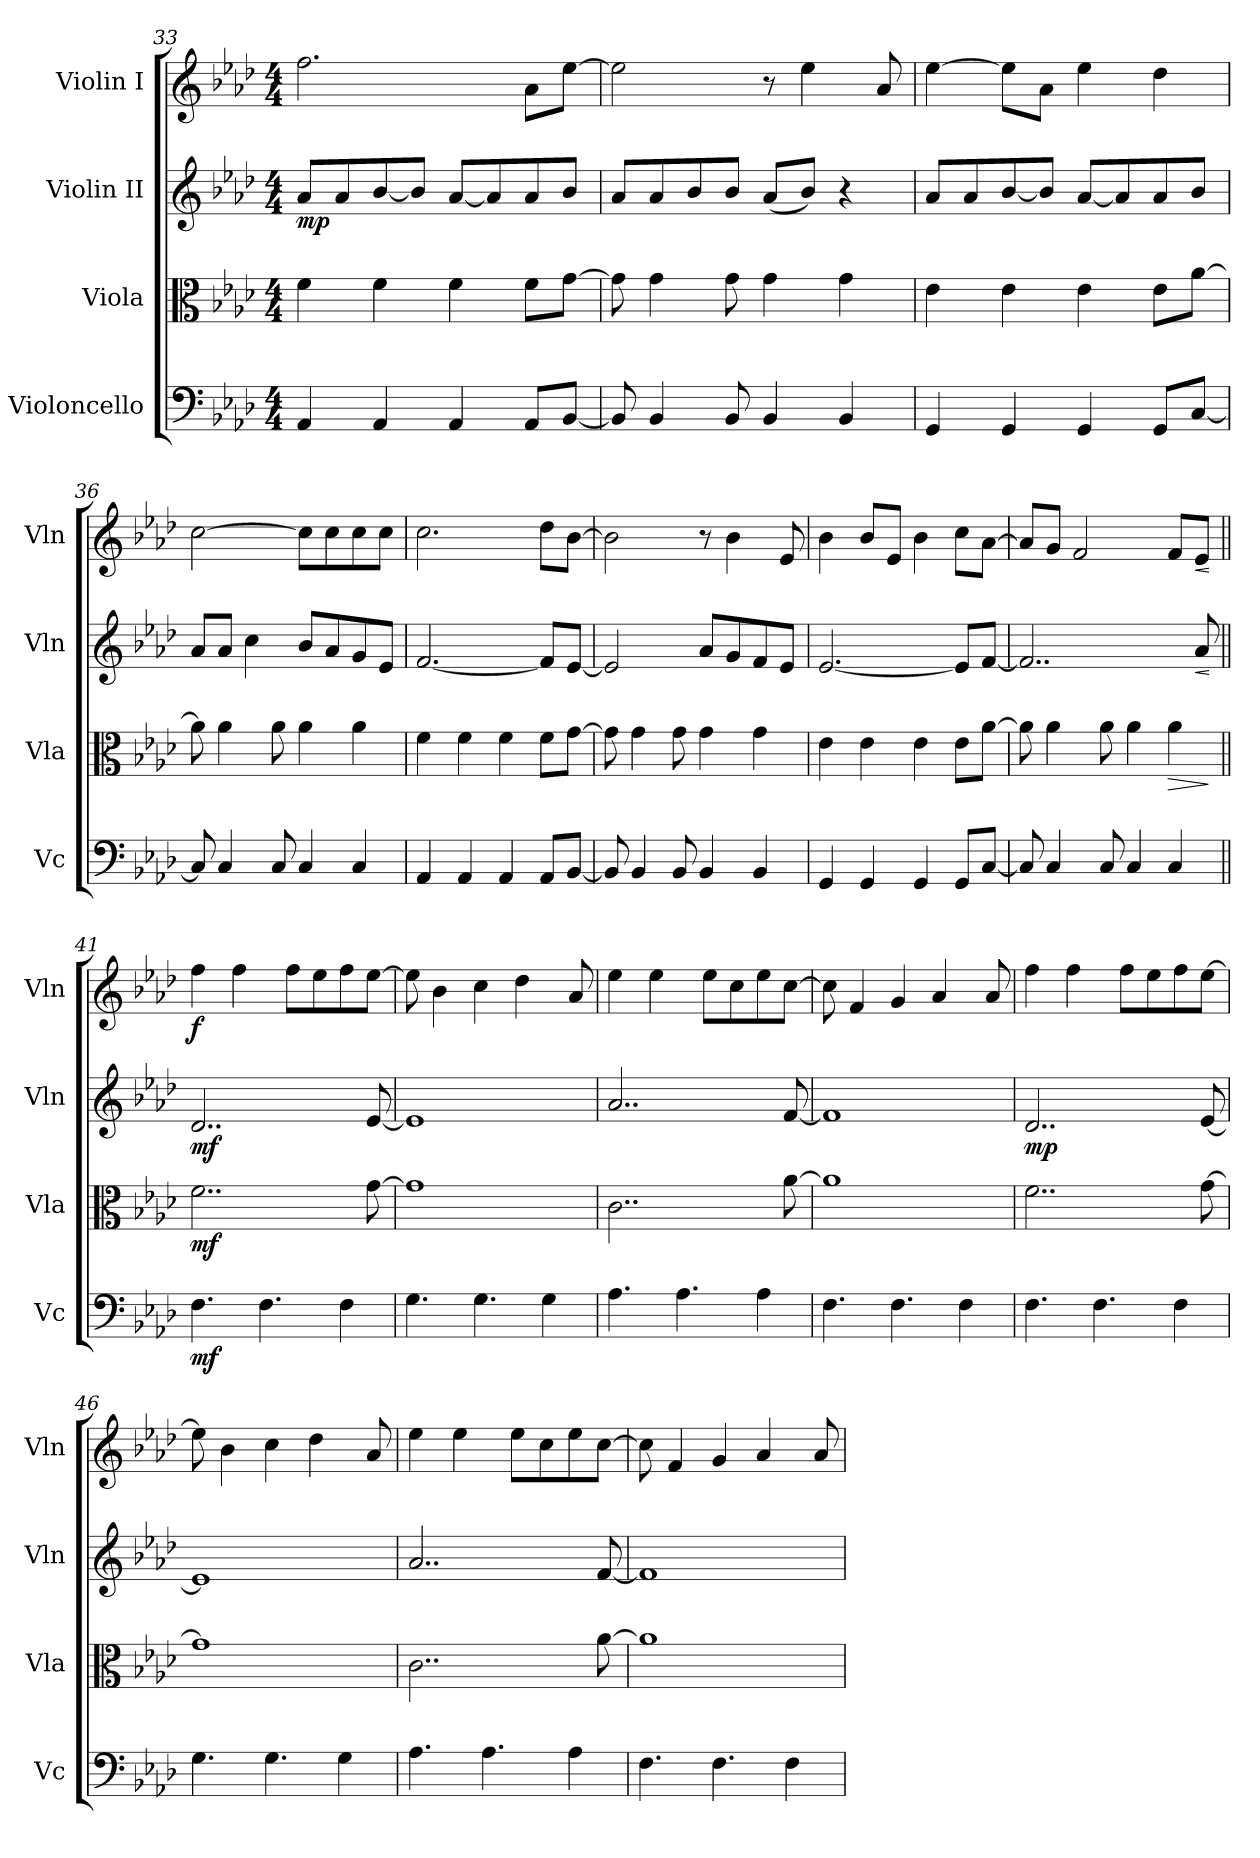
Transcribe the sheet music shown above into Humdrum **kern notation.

**kern	**dynam	**kern	**dynam	**kern	**dynam	**kern	**dynam
*part4	*part4	*part3	*part3	*part2	*part2	*part1	*part1
*staff4	*staff4	*staff3	*staff3	*staff2	*staff2	*staff1	*staff1
*I"Violoncello	*	*I"Viola	*	*I"Violin II	*	*I"Violin I	*
*I'Vc	*	*I'Vla	*	*I'Vln	*	*I'Vln	*
*clefF4	*	*clefC3	*	*clefG2	*	*clefG2	*
*k[b-e-a-d-]	*	*k[b-e-a-d-]	*	*k[b-e-a-d-]	*	*k[b-e-a-d-]	*
*M4/4	*	*M4/4	*	*M4/4	*	*M4/4	*
=33	=33	=33	=33	=33	=33	=33	=33
!	!	!	!	!	!LO:DY:b	!	!
4AA-/	.	4f\	.	8a-/L	mp	2.ff\	.
.	.	.	.	8a-/	.	.	.
4AA-/	.	4f\	.	[8b-/	.	.	.
.	.	.	.	8b-/J]	.	.	.
4AA-/	.	4f\	.	[8a-/L	.	.	.
.	.	.	.	8a-/]	.	.	.
8AA-/L	.	8f\L	.	8a-/	.	8a-\L	.
[8BB-/J	.	[8g\J	.	8b-/J	.	[8ee-\J	.
!!LO:PB:g=z
=34	=34	=34	=34	=34	=34	=34	=34
8BB-/]	.	8g\]	.	8a-/L	.	2ee-\]	.
4BB-/	.	4g\	.	8a-/	.	.	.
.	.	.	.	8b-/	.	.	.
8BB-/	.	8g\	.	8b-/J	.	.	.
4BB-/	.	4g\	.	(8a-/L	.	8r	.
.	.	.	.	8b-/J)	.	4ee-\	.
4BB-/	.	4g\	.	4r	.	.	.
.	.	.	.	.	.	8a-/	.
=35	=35	=35	=35	=35	=35	=35	=35
4GG/	.	4e-\	.	8a-/L	.	[4ee-\	.
.	.	.	.	8a-/	.	.	.
4GG/	.	4e-\	.	[8b-/	.	8ee-\L]	.
.	.	.	.	8b-/J]	.	8a-\J	.
4GG/	.	4e-\	.	[8a-/L	.	4ee-\	.
.	.	.	.	8a-/]	.	.	.
8GG/L	.	8e-\L	.	8a-/	.	4dd-\	.
[8C/J	.	[8a-\J	.	8b-/J	.	.	.
=36	=36	=36	=36	=36	=36	=36	=36
8C/]	.	8a-\]	.	8a-/L	.	[2cc\	.
4C/	.	4a-\	.	8a-/J	.	.	.
.	.	.	.	4cc\	.	.	.
8C/	.	8a-\	.	.	.	.	.
4C/	.	4a-\	.	8b-/L	.	8cc\L]	.
.	.	.	.	8a-/	.	8cc\	.
4C/	.	4a-\	.	8g/	.	8cc\	.
.	.	.	.	8e-/J	.	8cc\J	.
=37	=37	=37	=37	=37	=37	=37	=37
4AA-/	.	4f\	.	[2.f/	.	2.cc\	.
4AA-/	.	4f\	.	.	.	.	.
4AA-/	.	4f\	.	.	.	.	.
8AA-/L	.	8f\L	.	8f/L]	.	8dd-\L	.
[8BB-/J	.	[8g\J	.	[8e-/J	.	[8b-\J	.
=38	=38	=38	=38	=38	=38	=38	=38
8BB-/]	.	8g\]	.	2e-/]	.	2b-\]	.
4BB-/	.	4g\	.	.	.	.	.
8BB-/	.	8g\	.	.	.	.	.
4BB-/	.	4g\	.	8a-/L	.	8r	.
.	.	.	.	8g/	.	4b-\	.
4BB-/	.	4g\	.	8f/	.	.	.
.	.	.	.	8e-/J	.	8e-/	.
!!LO:LB:g=z
=39	=39	=39	=39	=39	=39	=39	=39
4GG/	.	4e-\	.	[2.e-/	.	4b-\	.
4GG/	.	4e-\	.	.	.	8b-/L	.
.	.	.	.	.	.	8e-/J	.
4GG/	.	4e-\	.	.	.	4b-\	.
8GG/L	.	8e-\L	.	8e-/L]	.	8cc\L	.
[8C/J	.	[8a-\J	.	[8f/J	.	[8a-\J	.
=40	=40	=40	=40	=40	=40	=40	=40
8C/]	.	8a-\]	.	2..f/]	.	8a-/L]	.
4C/	.	4a-\	.	.	.	8g/J	.
.	.	.	.	.	.	2f/	.
8C/	.	8a-\	.	.	.	.	.
4C/	.	4a-\	.	.	.	.	.
!	!	!	!LO:HP:b	!	!	!	!
4C/	.	4a-\	>	.	.	8f/L	.
!	!	!	!	!	!LO:HP:b	!	!LO:HP:b
.	.	.	.	8a-/	<	8e-/J	<
.	.	.	]	.	[	.	[
=41||	=41||	=41||	=41||	=41||	=41||	=41||	=41||
!	!LO:DY:b	!	!LO:DY:b	!	!LO:DY:b	!	!LO:DY:b
4.F\	mf	2..f\	mf	2..d-/	mf	4ff\	f
.	.	.	.	.	.	4ff\	.
4.F\	.	.	.	.	.	.	.
.	.	.	.	.	.	8ff\L	.
.	.	.	.	.	.	8ee-\	.
4F\	.	.	.	.	.	8ff\	.
.	.	[8g\	.	[8e-/	.	[8ee-\J	.
=42	=42	=42	=42	=42	=42	=42	=42
4.G\	.	1g]	.	1e-]	.	8ee-\]	.
.	.	.	.	.	.	4b-\	.
4.G\	.	.	.	.	.	4cc\	.
.	.	.	.	.	.	4dd-\	.
4G\	.	.	.	.	.	.	.
.	.	.	.	.	.	8a-/	.
=43	=43	=43	=43	=43	=43	=43	=43
4.A-\	.	2..c\	.	2..a-/	.	4ee-\	.
.	.	.	.	.	.	4ee-\	.
4.A-\	.	.	.	.	.	.	.
.	.	.	.	.	.	8ee-\L	.
.	.	.	.	.	.	8cc\	.
4A-\	.	.	.	.	.	8ee-\	.
.	.	[8a-\	.	[8f/	.	[8cc\J	.
=44	=44	=44	=44	=44	=44	=44	=44
4.F\	.	1a-]	.	1f]	.	8cc\]	.
.	.	.	.	.	.	4f/	.
4.F\	.	.	.	.	.	4g/	.
.	.	.	.	.	.	4a-/	.
4F\	.	.	.	.	.	.	.
.	.	.	.	.	.	8a-/	.
!!LO:PB:g=z
=45	=45	=45	=45	=45	=45	=45	=45
!	!	!	!	!	!LO:DY:b	!	!
4.F\	.	2..f\	.	2..d-/	mp	4ff\	.
.	.	.	.	.	.	4ff\	.
4.F\	.	.	.	.	.	.	.
.	.	.	.	.	.	8ff\L	.
.	.	.	.	.	.	8ee-\	.
4F\	.	.	.	.	.	8ff\	.
.	.	[8g\	.	[8e-/	.	[8ee-\J	.
=46	=46	=46	=46	=46	=46	=46	=46
4.G\	.	1g]	.	1e-]	.	8ee-\]	.
.	.	.	.	.	.	4b-\	.
4.G\	.	.	.	.	.	4cc\	.
.	.	.	.	.	.	4dd-\	.
4G\	.	.	.	.	.	.	.
.	.	.	.	.	.	8a-/	.
=47	=47	=47	=47	=47	=47	=47	=47
4.A-\	.	2..c\	.	2..a-/	.	4ee-\	.
.	.	.	.	.	.	4ee-\	.
4.A-\	.	.	.	.	.	.	.
.	.	.	.	.	.	8ee-\L	.
.	.	.	.	.	.	8cc\	.
4A-\	.	.	.	.	.	8ee-\	.
.	.	[8a-\	.	[8f/	.	[8cc\J	.
=48	=48	=48	=48	=48	=48	=48	=48
4.F\	.	1a-]	.	1f]	.	8cc\]	.
.	.	.	.	.	.	4f/	.
4.F\	.	.	.	.	.	4g/	.
.	.	.	.	.	.	4a-/	.
4F\	.	.	.	.	.	.	.
.	.	.	.	.	.	8a-/	.
=	=	=	=	=	=	=	=
*-	*-	*-	*-	*-	*-	*-	*-
